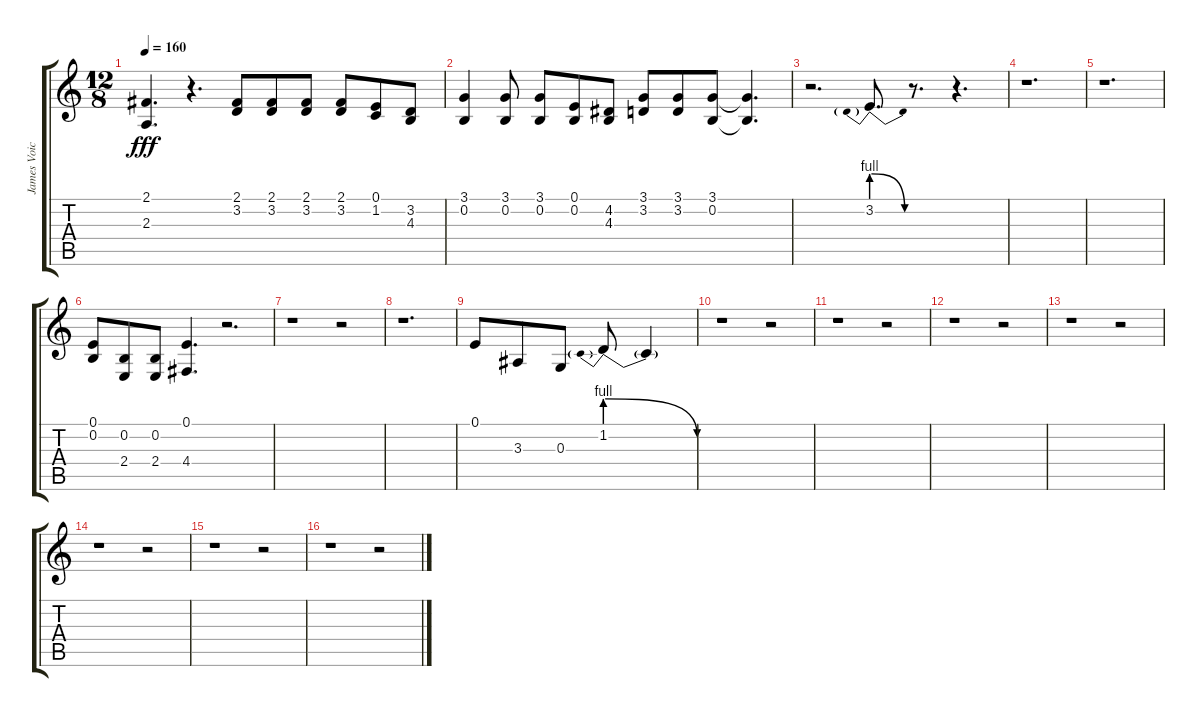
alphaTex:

\track ("James Voice" "James Voic") {instrument pad3polysynth}
\staff {score tabs}
\tuning (E4 B3 G3 D3 A2 E2) {hide}
\ts (12 8)
\tempo 160
\clef g2
\ks c
(2.1 2.3).4{d dy fff} r.4{d} (2.1 3.2).8 (2.1 3.2).8 (2.1 3.2).8 (2.1 3.2).8 (0.1 1.2).8 (3.2 4.3).8 |
(3.1 0.2).4 (3.1 0.2).8 (3.1 0.2).8 (0.1 0.2).8 (4.2 4.3).8 (3.1 3.2).8 (3.1 3.2).8 (3.1 0.2).8 (3.1{t} 0.2{t}).4{d} |
r.2{d} 3.2{be (prebendrelease 0 4 60 0)}.8{d} r.8{d} r.4{d} |
r.1{d} |
r.1{d} |
(0.1 0.2).8 (0.2 2.4).8 (0.2 2.4).8 (0.1 4.4).4{d} r.2{d} |
r.1 r.2 |
r.1{d} |
0.1.8 3.3.8 0.3.8 1.2{be (prebendrelease 0 4 60 0)}.8 1.2{t}.4 |
r.1 r.2 |
r.1 r.2 |
r.1 r.2 |
r.1 r.2 |
r.1 r.2 |
r.1 r.2 |
r.1 r.2
